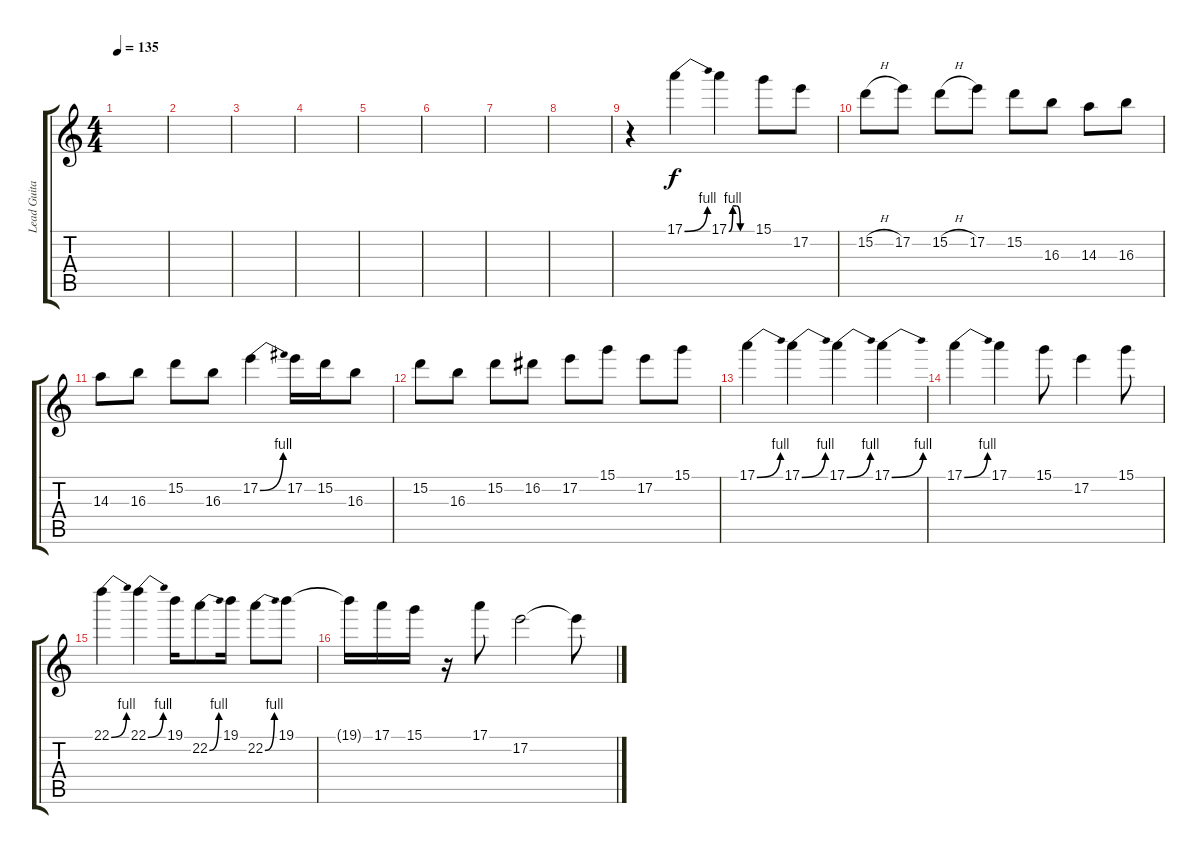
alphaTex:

\track ("Lead Guitar" "Lead Guita") {instrument overdrivenguitar}
\staff {score tabs}
\tuning (E4 B3 G3 D3 A2 E2) {hide}
\ts (4 4)
\tempo 135
\clef g2
\ks c
|
|
|
|
|
|
|
|
r.4 17.1{be (bend 0 0 60 4)}.4 17.1{be (custom 0 0 10 4 20 4 30 0 60 0)}.4 15.1.8 17.2.8 |
15.2{h}.8 17.2.8 15.2{h}.8 17.2.8 15.2.8 16.3.8 14.3.8 16.3.8 |
14.3.8 16.3.8 15.2.8 16.3.8 17.2{be (bend 0 0 60 4)}.4 17.2.16 15.2.16 16.3.8 |
15.2.8 16.3.8 15.2.8 16.2.8 17.2.8 15.1.8 17.2.8 15.1.8 |
17.1{be (bend 0 0 60 4)}.4 17.1{be (bend 0 0 60 4)}.4 17.1{be (bend 0 0 60 4)}.4 17.1{be (bend 0 0 60 4)}.4 |
17.1{be (bend 0 0 60 4)}.4 17.1.4 15.1.8 17.2.4 15.1.8 |
22.1{be (bend 0 0 60 4)}.4 22.1{be (bend 0 0 60 4)}.4 19.1.16 22.2{be (bend 0 0 60 4)}.8 19.1.16 22.2{be (bend 0 0 60 4)}.8 19.1.8 |
19.1{t}.16 17.1.16 15.1.16 r.16 17.1.8 17.2.2 17.2{t}.8
